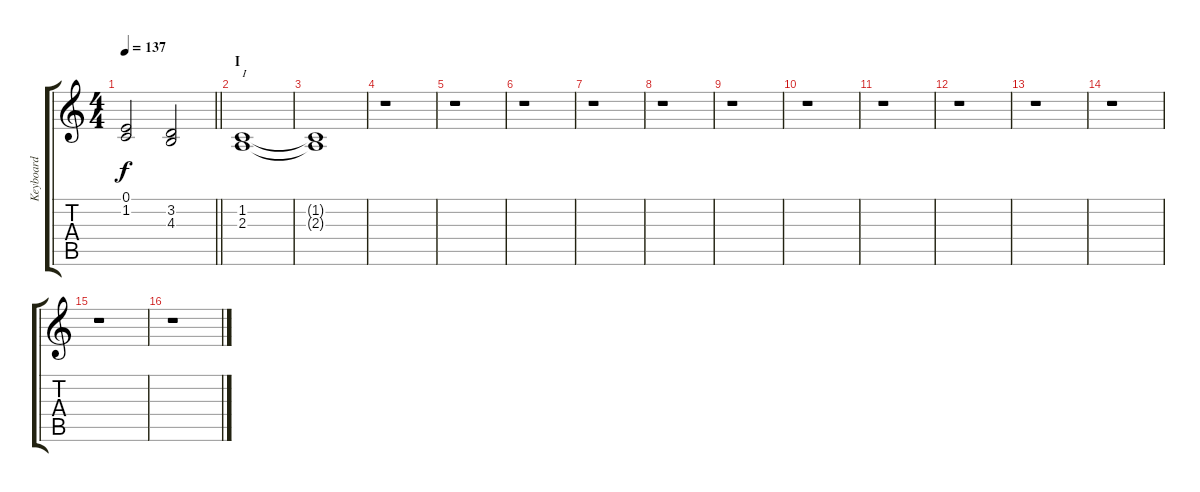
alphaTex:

\track ("Keyboard" "Keyboard") {instrument accordion}
\staff {score tabs}
\tuning (E4 B3 G3 D3 A2 E2) {hide}
\ts (4 4)
\tempo 137
\clef g2
\barLineRight lightlight
\ks c
(0.1 1.2).2{dy f} (3.2 4.3).2 |
\section ("" "I")
(1.2 2.3).1{txt "I"} |
(1.2{t} 2.3{t}).1 |
r.1 |
r.1 |
r.1 |
r.1 |
r.1 |
r.1 |
r.1 |
r.1 |
r.1 |
r.1 |
r.1 |
r.1 |
r.1
